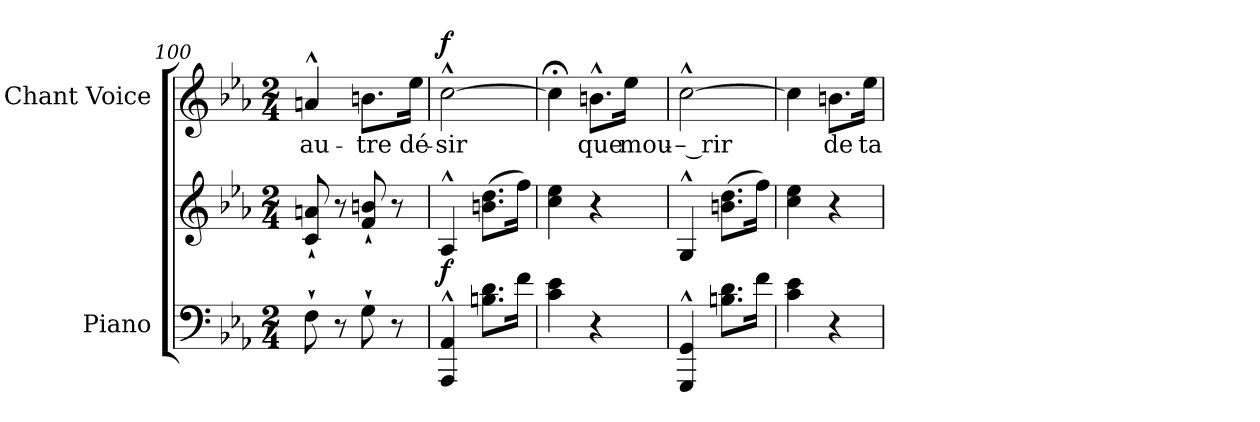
**kern	**kern	**dynam	**kern	**text	**dynam
*part2	*part2	*part2	*part1	*part1	*part1
*staff3	*staff2	*staff2/3	*staff1	*staff1	*staff1
*I"Piano	*	*	*I"Chant Voice	*	*
*I'Pno	*	*	*	*	*
*clefF4	*clefG2	*	*clefG2	*	*
*k[b-e-a-]	*k[b-e-a-]	*	*k[b-e-a-]	*	*
*M2/4	*M2/4	*	*M2/4	*	*
=100	=100	=100	=100	=100	=100
!	!	!	!	!LO:LY:b	!
8F`\	8c/` 8an/`	.	4an^^/	au-	.
8r	8r	.	.	.	.
!	!	!	!	!LO:LY:b	!
8G`\	8f/` 8bn/`	.	8.bn\L	-tre	.
8r	8r	.	.	.	.
!	!	!	!	!LO:LY:b	!
.	.	.	16ee-\Jk	dé-	.
=101	=101	=101	=101	=101	=101
!	!	!LO:DY:b	!	!LO:LY:b	!LO:DY:a
4AAA-/^^ 4AA-/^^	4A-^^/	f	[2cc^^\	-sir	f
8.Bn\ 8.d\L	(>8.bn\ 8.dd\L	.	.	.	.
16f\Jk	16ff\Jk)	.	.	.	.
=102	=102	=102	=102	=102	=102
4c\ 4e-\	4cc\ 4ee-\	.	4cc;<\]	.	.
!	!	!	!	!LO:LY:b	!
4r	4r	.	8.bn^^\L	que	.
!	!	!	!	!LO:LY:b	!
.	.	.	16ee-\Jk	mou-	.
!!LO:LB:g=z
=103	=103	=103	=103	=103	=103
!	!	!	!	!LO:LY:b	!
4GGG/^^ 4GG/^^	4G^^/	.	[2cc^^\	-– rir	.
8.Bn\ 8.d\L	(>8.bn\ 8.dd\L	.	.	.	.
16f\Jk	16ff\Jk)	.	.	.	.
=104	=104	=104	=104	=104	=104
*	*	*	*MM154	*	*
4c\ 4e-\	4cc\ 4ee-\	.	4cc\]	.	.
!	!	!	!	!LO:LY:b	!
4r	4r	.	8.bn\L	de	.
!	!	!	!	!LO:LY:b	!
.	.	.	16ee-\Jk	ta	.
=	=	=	=	=	=
*-	*-	*-	*-	*-	*-
